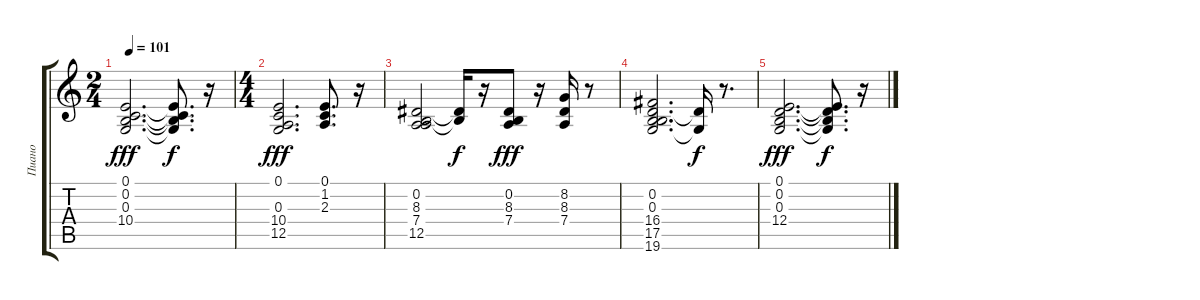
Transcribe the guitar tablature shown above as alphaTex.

\track ("Пиано" "Пиано") {instrument electricpiano1}
\staff {score tabs}
\tuning (E4 B3 G3 D3 A2 E2) {hide}
\ts (2 4)
\tempo 101
\clef g2
\ks c
(0.1 0.2 0.3 10.4).2{d dy fff} (0.1{t} 0.2{t} 0.3{t} 10.4{t}).8{d dy f} r.16 |
\ts (4 4)
(0.1 0.3 10.4 12.5).2{d dy fff} (0.1 1.2 2.3).8{d} r.16 |
(0.2 8.3 7.4 12.5).2 (0.2{t} 8.3{t}).16{dy f} r.16 (0.2 8.3 7.4).8{dy fff} r.16 (8.2 8.3 7.4).16 r.8 |
(0.2 0.3 16.4 17.5 19.6).2{d} (0.3{t} 17.5{t}).16{dy f} r.8{d} |
(0.1 0.2 0.3 12.4).2{d dy fff} (0.1{t} 0.2{t} 0.3{t} 12.4{t}).8{d dy f} r.16
